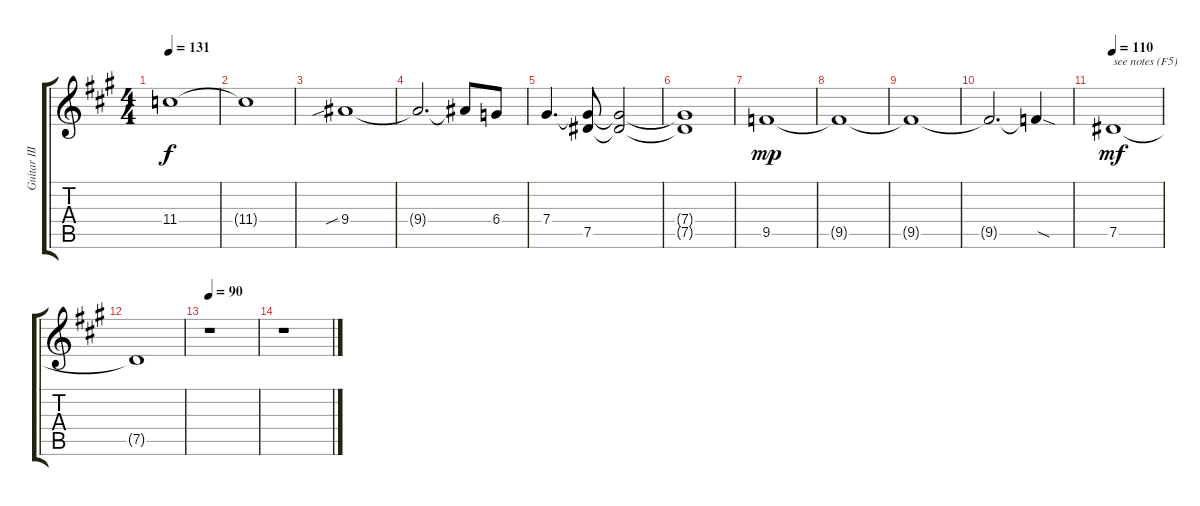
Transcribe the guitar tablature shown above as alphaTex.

\track ("Guitar III (melody left)" "Guitar III") {instrument distortionguitar}
\staff {score tabs}
\tuning (Eb4 Bb3 Gb3 Db3 Ab2 Eb2) {hide}
\ts (4 4)
\tempo 131
\clef g2
\ks f#minor
11.4{t}.1{dy f} |
11.4{t}.1 |
9.4{sib}.1 |
9.4{t}.2{d} 9.4{t}.8 6.4.8 |
7.4.4{d} (7.4{t} 7.5).8 (7.4{t} 7.5{t}).2 |
(7.4{t} 7.5{t}).1 |
9.5.1{dy mp} |
9.5{t}.1 |
9.5{t}.1 |
9.5{t}.2{d} 9.5{sod t}.4 |
\tempo 110
7.5.1{txt "see notes (F5)" dy mf} |
7.5{t}.1 |
\tempo 90
r.1 |
r.1
